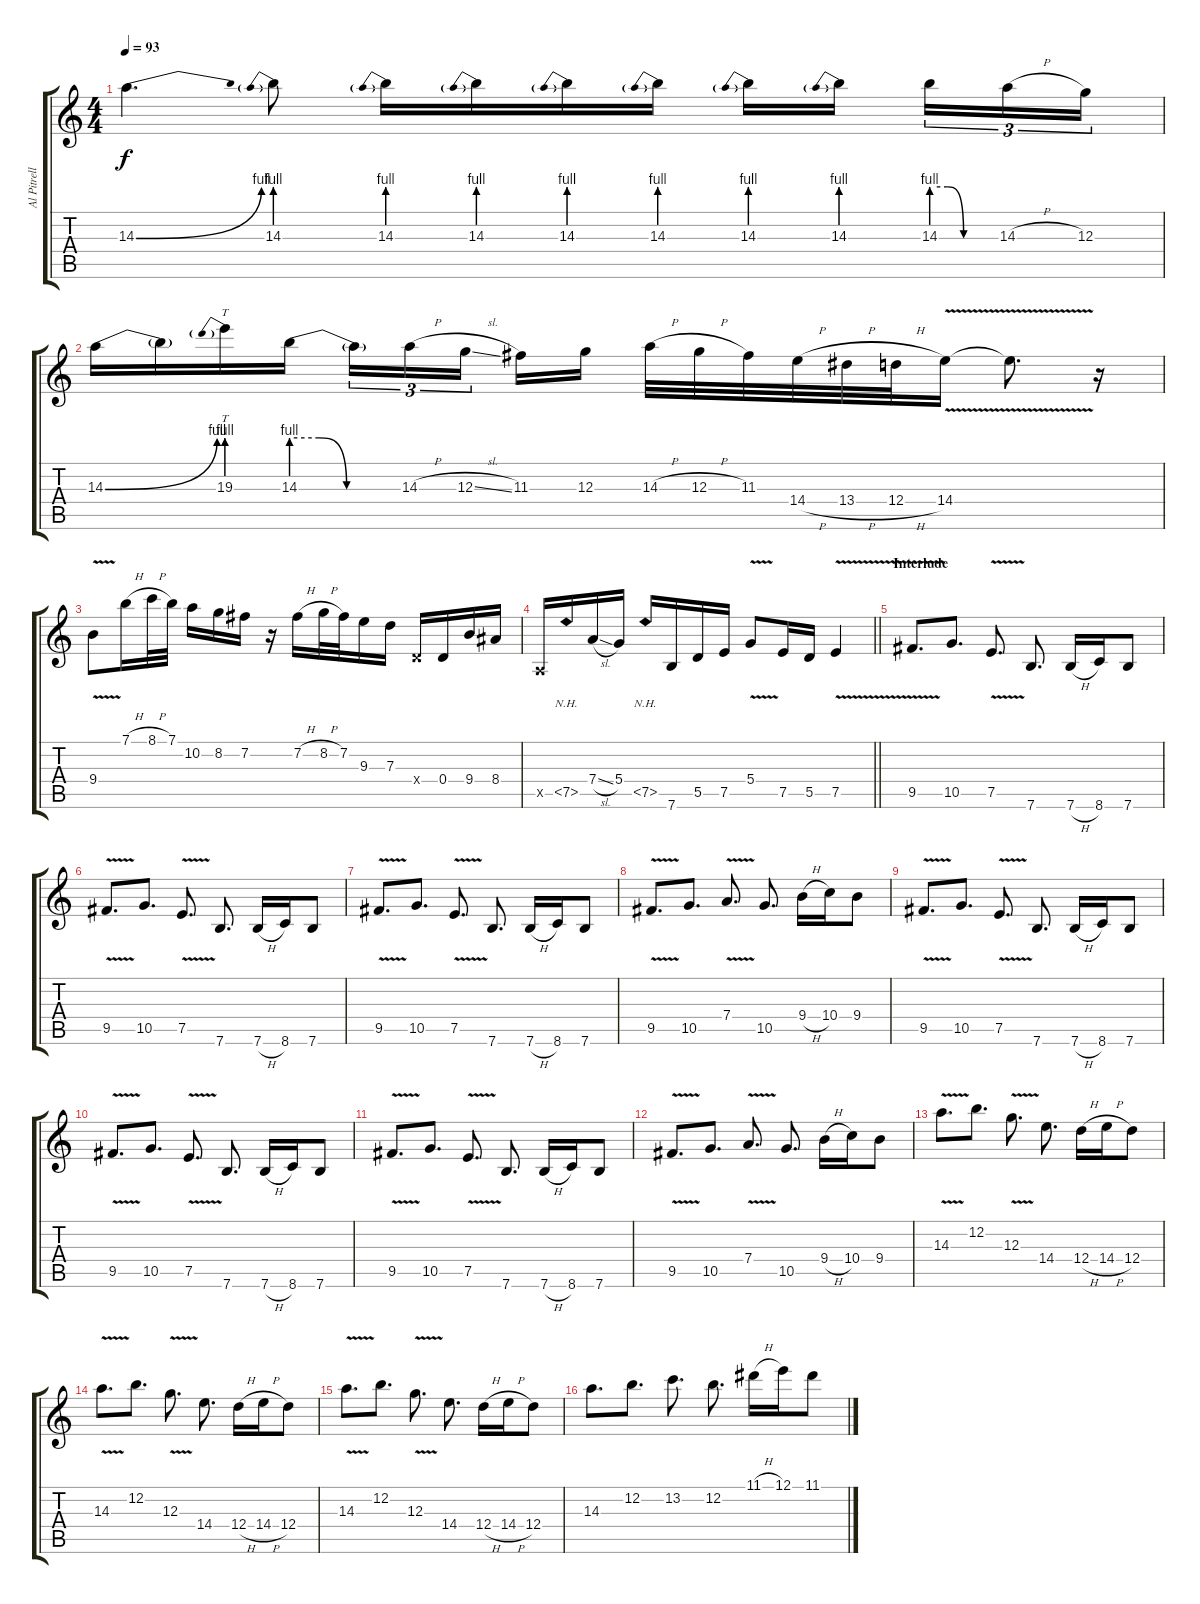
\track ("Al Pitrelli" "Al Pitrell") {instrument distortionguitar}
\staff {score tabs}
\tuning (E4 B3 G3 D3 A2 E2) {hide}
\ts (4 4)
\tempo 93
\clef g2
\ks c
14.3{be (bend 0 0 60 4)}.4{d dy f} 14.3{be (prebend 0 4 60 4)}.8 14.3{be (prebend 0 4 60 4)}.16 14.3{be (prebend 0 4 60 4)}.16 14.3{be (prebend 0 4 60 4)}.16 14.3{be (prebend 0 4 60 4)}.16 14.3{be (prebend 0 4 60 4)}.16 14.3{be (prebend 0 4 60 4)}.16{beam splitsecondary} 14.3{be (custom 0 4 15 4 30 0 60 0)}.16{tu (3 2)} 14.3{h}.16{tu (3 2)} 12.3.16{tu (3 2)} |
14.3{be (bend 0 0 60 4)}.16 14.3{t}.16 19.3{be (prebend 0 4 60 4)}.16{tt} 14.3{be (custom 0 4 15 4 30 0 60 0)}.16 14.3{t}.16{tu (3 2)} 14.3{h}.16{tu (3 2)} 12.3{sl}.16{tu (3 2) beam splitsecondary} 11.3.16 12.3.16 14.3{h}.32 12.3{h}.32 11.3.32 14.4{h}.32 13.4{h}.32 12.4{h}.32 14.4{v}.16 14.4{t}.8{d} r.16 |
9.4{v}.8 7.1{h}.16 8.1{h}.32 7.1.32 10.2.16 8.2.16 7.2.16 r.16 7.2{h}.16 8.2{h}.32 7.2.32 9.3.16 7.3.16 0.4{x}.16 0.4.16 9.4.16 8.4.16 |
\barLineRight lightlight
0.5{x}.16 7.5{nh}.16 7.4{sl}.16 5.4.16 7.5{nh}.16 7.6.16 5.5.16 7.5.16 5.4{v}.8 7.5.16 5.5.16 7.5{v}.4 |
\section ("" "Interlude")
9.5{v}.8{d} 10.5.8{d} 7.5{v}.8{d} 7.6.8{d} 7.6{h}.16 8.6.16 7.6.8 |
9.5{v}.8{d} 10.5.8{d} 7.5{v}.8{d} 7.6.8{d} 7.6{h}.16 8.6.16 7.6.8 |
9.5{v}.8{d} 10.5.8{d} 7.5{v}.8{d} 7.6.8{d} 7.6{h}.16 8.6.16 7.6.8 |
9.5{v}.8{d} 10.5.8{d} 7.4{v}.8{d} 10.5.8{d} 9.4{h}.16 10.4.16 9.4.8 |
9.5{v}.8{d} 10.5.8{d} 7.5{v}.8{d} 7.6.8{d} 7.6{h}.16 8.6.16 7.6.8 |
9.5{v}.8{d} 10.5.8{d} 7.5{v}.8{d} 7.6.8{d} 7.6{h}.16 8.6.16 7.6.8 |
9.5{v}.8{d} 10.5.8{d} 7.5{v}.8{d} 7.6.8{d} 7.6{h}.16 8.6.16 7.6.8 |
9.5{v}.8{d} 10.5.8{d} 7.4{v}.8{d} 10.5.8{d} 9.4{h}.16 10.4.16 9.4.8 |
14.3{v}.8{d} 12.2.8{d} 12.3{v}.8{d} 14.4.8{d} 12.4{h}.16 14.4{h}.16 12.4.8 |
14.3{v}.8{d} 12.2.8{d} 12.3{v}.8{d} 14.4.8{d} 12.4{h}.16 14.4{h}.16 12.4.8 |
14.3{v}.8{d} 12.2.8{d} 12.3{v}.8{d} 14.4.8{d} 12.4{h}.16 14.4{h}.16 12.4.8 |
14.3.8{d} 12.2.8{d} 13.2.8{d} 12.2.8{d} 11.1{h}.16 12.1.16 11.1.8
